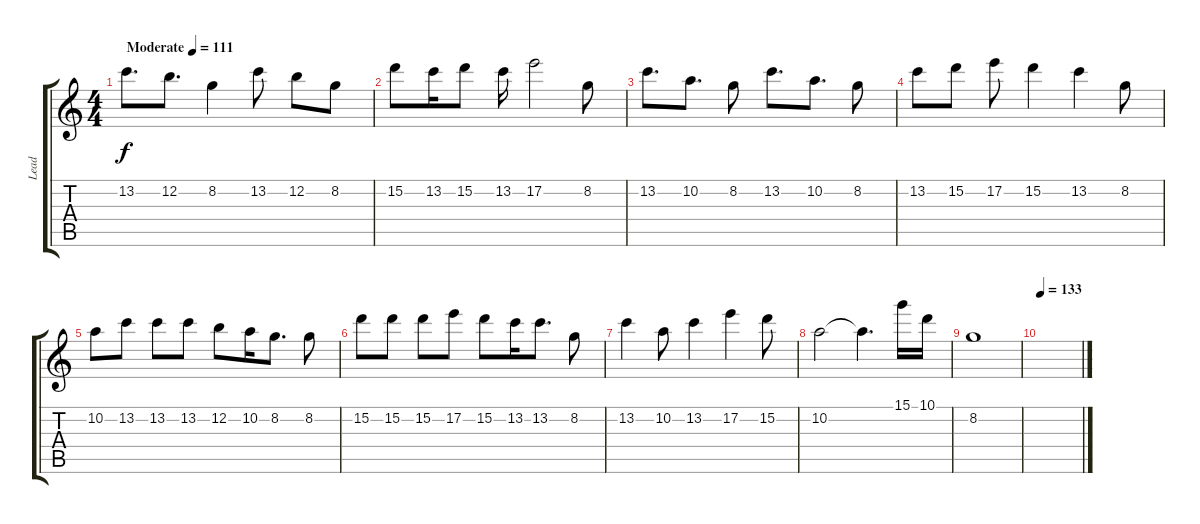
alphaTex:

\track ("Lead" "Lead") {instrument distortionguitar}
\staff {score tabs}
\tuning (E4 B3 G3 D3 A2 E2) {hide}
\ts (4 4)
\tempo (111 "Moderate")
\clef g2
\ks c
13.2.8{d dy f instrument fx5brightness} 12.2.8{d} 8.2.4 13.2.8 12.2.8 8.2.8 |
15.2.8 13.2.16 15.2.8 13.2.16 17.2.2 8.2.8 |
13.2.8{d} 10.2.8{d} 8.2.8 13.2.8{d} 10.2.8{d} 8.2.8 |
13.2.8 15.2.8 17.2.8 15.2.4 13.2.4 8.2.8 |
10.2.8 13.2.8 13.2.8 13.2.8 12.2.8 10.2.16 8.2.8{d} 8.2.8 |
15.2.8 15.2.8 15.2.8 17.2.8 15.2.8 13.2.16 13.2.8{d} 8.2.8 |
13.2.4 10.2.8 13.2.4 17.2.4 15.2.8 |
10.2.2 10.2{t}.4{d} 15.1.16 10.1.16 |
8.2.1 |
\tempo 133
